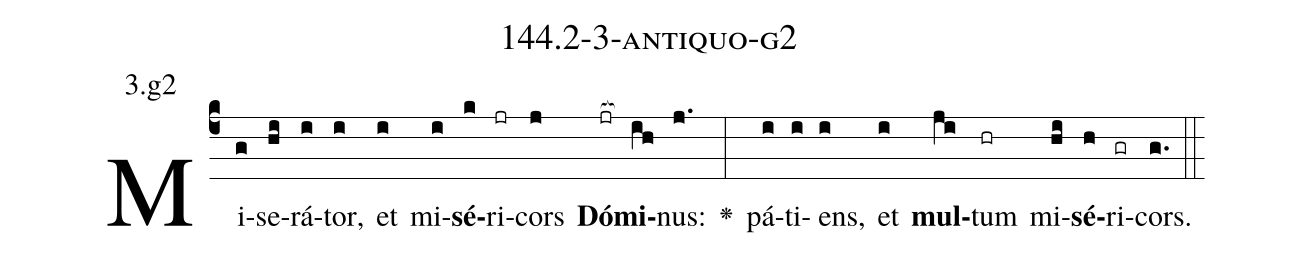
name: 144.2-3-antiquo-g2;
annotation: 3.g2;
%%
(c4)Mi(g)se(hi)rá(i)tor,(i) et(i) mi(i)<b>sé</b>(k)ri(jr)cors(j) <b>Dó</b>(jr[ocb:1{])<b>mi</b>(ih[ocb:0}])nus:(j.) <v>\greheightstar</v>(:) pá(i)ti(i)ens,(i) et(i) <b>mul</b>(ji)tum(hr) mi(hi)<b>sé</b>(h)ri(gr)cors.(g.) (::)


%E(i) u(i) o(ji) u(hi) a(h) e.(g.) (::)
